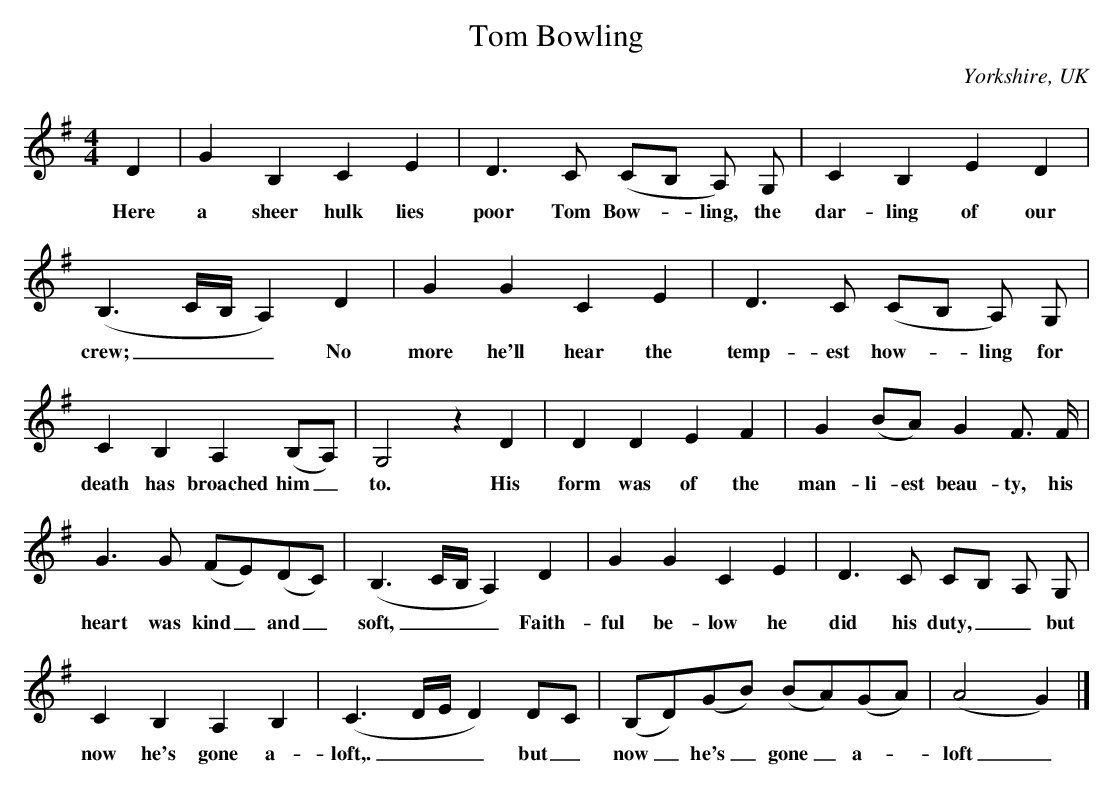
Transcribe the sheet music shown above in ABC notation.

X:1
T:Tom Bowling
O:Yorkshire, UK
M:4/4
L:1/4
K:G
D|G B, C E|D3/2 C/ (C/B,/ A,/) G,/|C B, E D|
w: Here a sheer hulk lies poor Tom Bow-_ ling, the dar- ling of our
(B,3/2 C//B,// A,) D|G G C E|D3/2 C/ (C/B,/ A,/) G,/|
w: crew;___ No more he'll hear the temp- est how-_ ling for
C B, A, (B,/A,/)|G,2 zD|D D E F|G (B/A/) G F3/4 F//|
w: death has broached him_ to. His form was of the man- li- est beau- ty, his
G3/2 G/ (F/E/)(D/C/)|(B,3/2 C//B,// A,) D|G G C E|D3/2 C/ C/B,/ A,/ G,/|
w: heart was kind_ and_ soft,___ Faith- ful be- low he did his duty,__ but
C B, A, B,|(C3/2 D//E// D) D/C/|(B,/D/)(G/B/) (B/A/)(G/A/)|(A2 G)|]
w: now he's gone a- loft,.___ but_ now_ he's_ gone_ a-_ loft_
